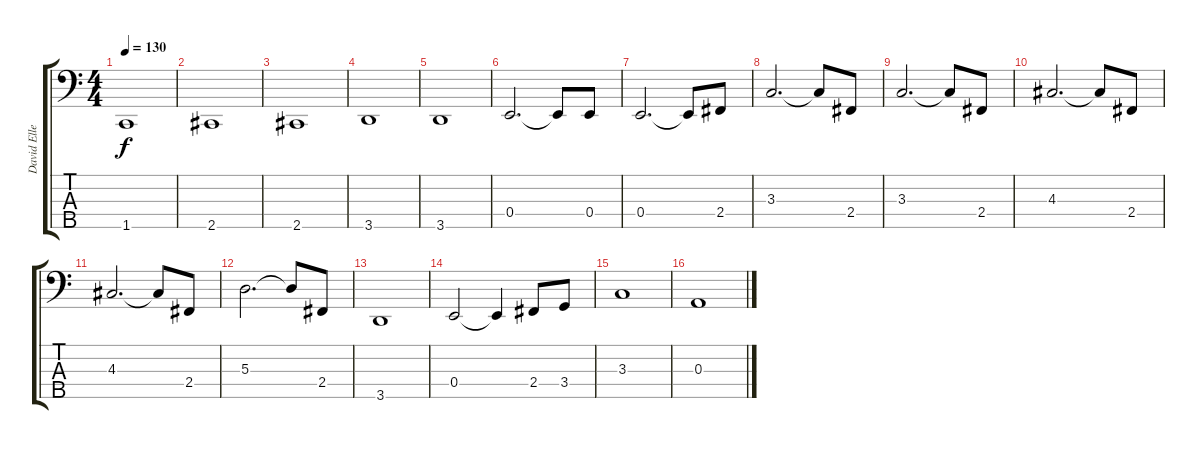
\track ("David Ellefson" "David Elle") {instrument electricbassfinger}
\staff {score tabs}
\tuning (G2 D2 A1 E1 B0) {hide}
\ts (4 4)
\tempo 130
\clef f4
\ks c
1.5.1{dy f} |
2.5.1 |
2.5.1 |
3.5.1 |
3.5.1 |
0.4.2{d} 0.4{t}.8 0.4.8 |
0.4.2{d} 0.4{t}.8 2.4.8 |
3.3.2{d} 3.3{t}.8 2.4.8 |
3.3.2{d} 3.3{t}.8 2.4.8 |
4.3.2{d} 4.3{t}.8 2.4.8 |
4.3.2{d} 4.3{t}.8 2.4.8 |
5.3.2{d} 5.3{t}.8 2.4.8 |
3.5.1 |
0.4.2 0.4{t}.4 2.4.8 3.4.8 |
3.3.1 |
0.3.1
